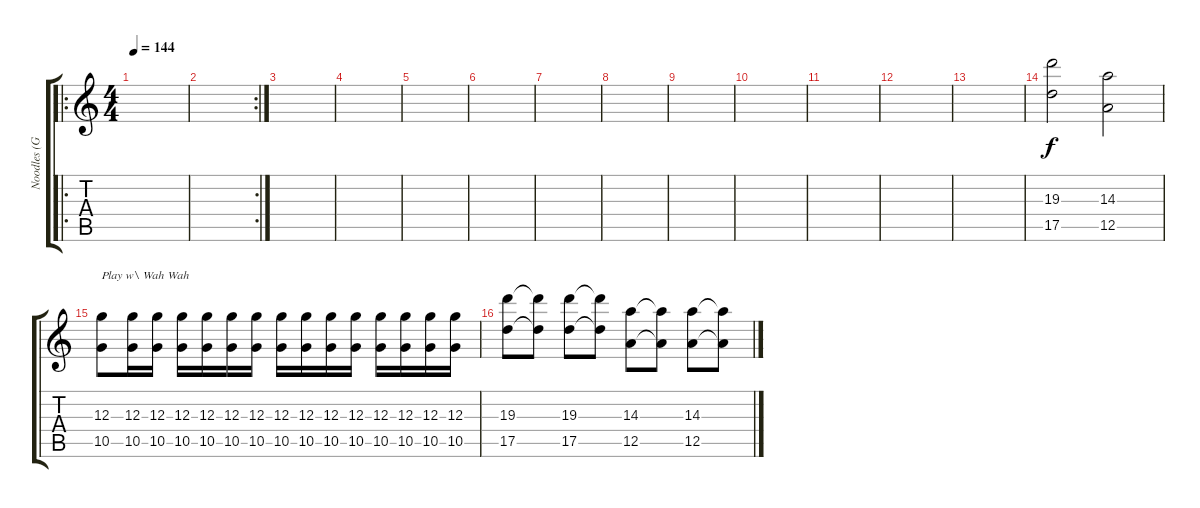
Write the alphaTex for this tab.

\track ("Noodles (Guitar)" "Noodles (G") {instrument distortionguitar}
\staff {score tabs}
\tuning (E4 B3 G3 D3 A2 E2) {hide}
\ro
\ts (4 4)
\tempo 144
\clef g2
\ks c
|
\rc 2
|
|
|
|
|
|
|
|
|
|
|
|
(19.3 17.5).2{volume 9 balance 0 instrument distortionguitar} (14.3 12.5).2 |
(12.3 10.5).8{txt "Play w\\ Wah Wah" volume 13 balance 8 instrument distortionguitar} (12.3 10.5).16 (12.3 10.5).16 (12.3 10.5).16 (12.3 10.5).16 (12.3 10.5).16 (12.3 10.5).16 (12.3 10.5).16 (12.3 10.5).16 (12.3 10.5).16 (12.3 10.5).16 (12.3 10.5).16 (12.3 10.5).16 (12.3 10.5).16 (12.3 10.5).16 |
(19.3 17.5).8 (19.3{t} 17.5{t}).8 (19.3 17.5).8 (19.3{t} 17.5{t}).8 (14.3 12.5).8 (14.3{t} 12.5{t}).8 (14.3 12.5).8 (14.3{t} 12.5{t}).8
